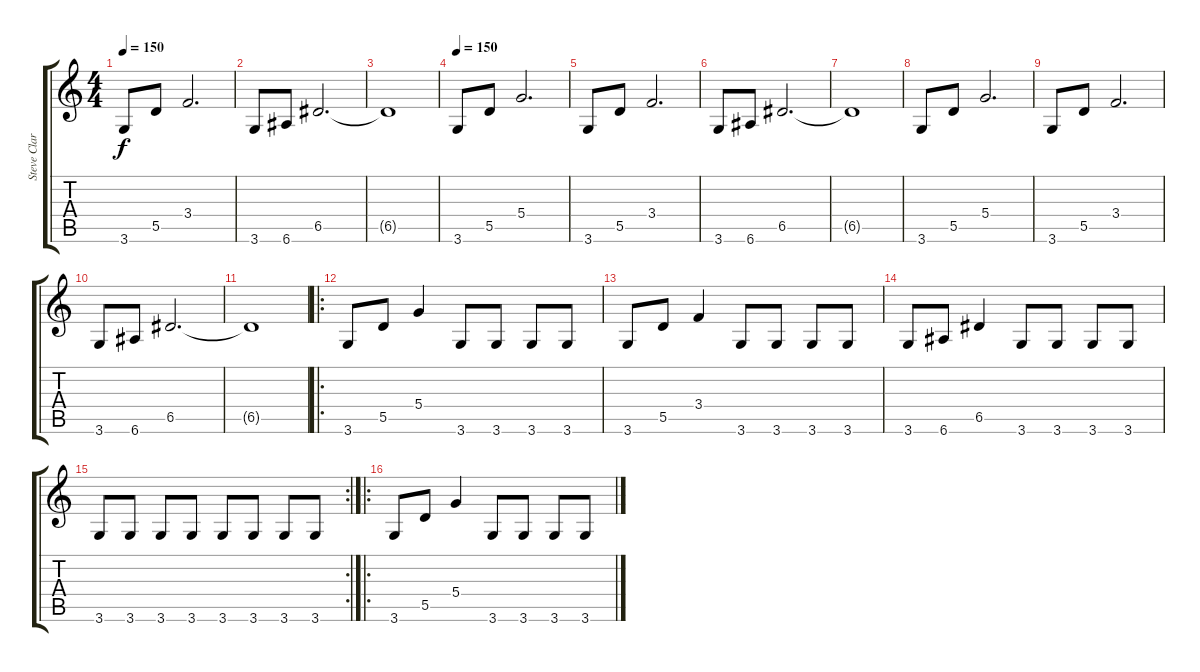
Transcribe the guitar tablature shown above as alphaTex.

\track ("Steve Clark (Switch 625)" "Steve Clar") {instrument distortionguitar}
\staff {score tabs}
\tuning (E4 B3 G3 D3 A2 E2) {hide}
\ts (4 4)
\tempo 150
\clef g2
\ks c
3.6.8{dy f} 5.5.8 3.4.2{d} |
3.6.8 6.6.8 6.5.2{d} |
6.5{t}.1 |
\tempo 150
3.6.8 5.5.8 5.4.2{d} |
3.6.8 5.5.8 3.4.2{d} |
3.6.8 6.6.8 6.5.2{d} |
6.5{t}.1 |
3.6.8 5.5.8 5.4.2{d} |
3.6.8 5.5.8 3.4.2{d} |
3.6.8 6.6.8 6.5.2{d} |
6.5{t}.1 |
\ro
3.6.8 5.5.8 5.4.4 3.6.8 3.6.8 3.6.8 3.6.8 |
3.6.8 5.5.8 3.4.4 3.6.8 3.6.8 3.6.8 3.6.8 |
3.6.8 6.6.8 6.5.4 3.6.8 3.6.8 3.6.8 3.6.8 |
\rc 2
3.6.8 3.6.8 3.6.8 3.6.8 3.6.8 3.6.8 3.6.8 3.6.8 |
\ro
3.6.8 5.5.8 5.4.4 3.6.8 3.6.8 3.6.8 3.6.8
